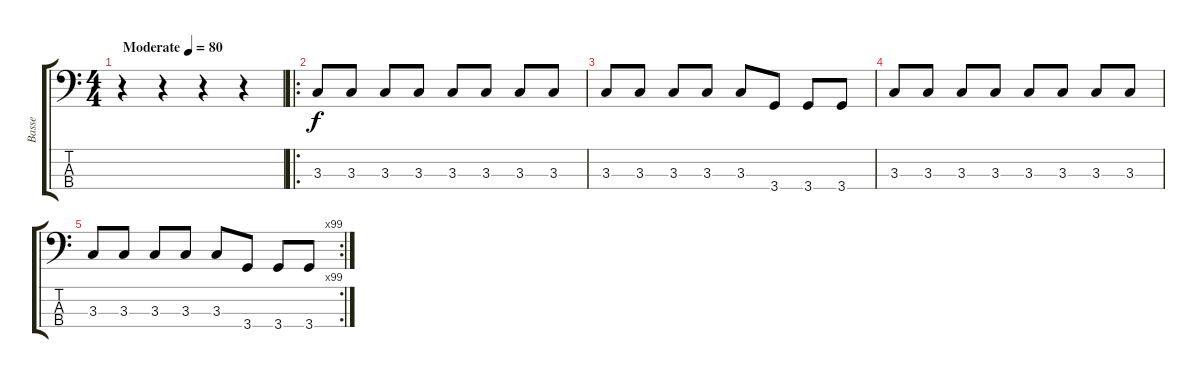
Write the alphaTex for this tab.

\track ("Basse" "Basse") {instrument electricbassfinger}
\staff {score tabs}
\tuning (G2 D2 A1 E1) {hide}
\ts (4 4)
\tempo (80 "Moderate")
\clef f4
\ks c
r.4{dy f instrument electricbassfinger} r.4 r.4 r.4 |
\ro
3.3.8 3.3.8 3.3.8 3.3.8 3.3.8 3.3.8 3.3.8 3.3.8 |
3.3.8 3.3.8 3.3.8 3.3.8 3.3.8 3.4.8 3.4.8 3.4.8 |
3.3.8 3.3.8 3.3.8 3.3.8 3.3.8 3.3.8 3.3.8 3.3.8 |
\rc 99
3.3.8 3.3.8 3.3.8 3.3.8 3.3.8 3.4.8 3.4.8 3.4.8
